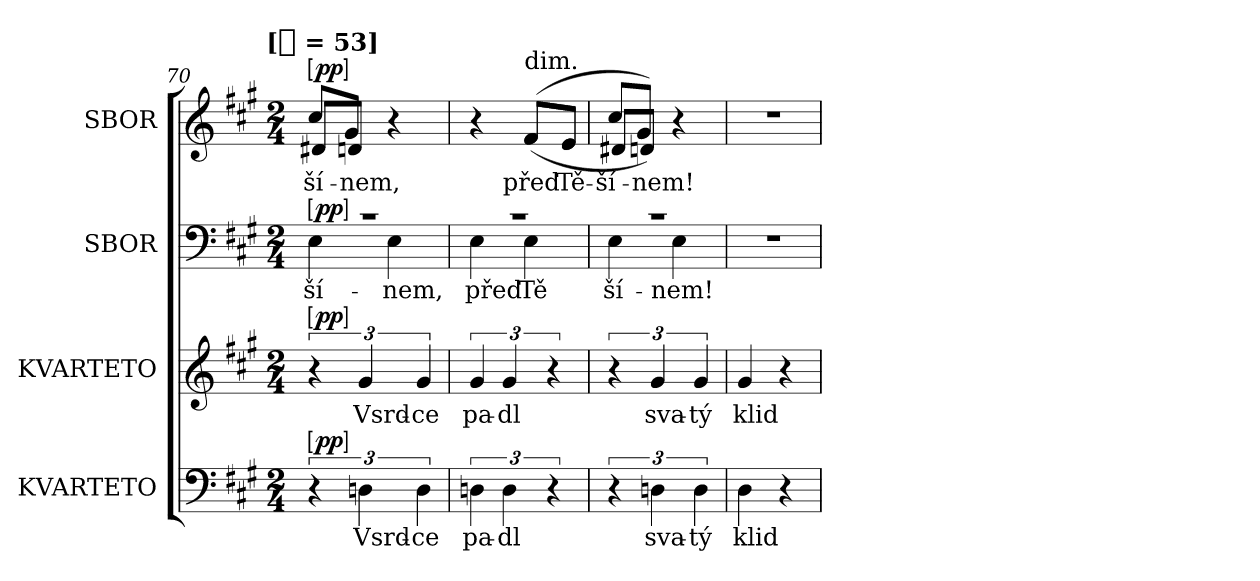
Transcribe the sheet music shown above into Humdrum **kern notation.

**kern	**text	**dynam	**kern	**text	**dynam	**kern	**text	**dynam	**kern	**text	**dynam
*part4	*part4	*part4	*part3	*part3	*part3	*part2	*part2	*part2	*part1	*part1	*part1
*staff4	*staff4	*staff4	*staff3	*staff3	*staff3	*staff2	*staff2	*staff2	*staff1	*staff1	*staff1
*I"KVARTETO	*	*	*I"KVARTETO	*	*	*I"SBOR	*	*	*I"SBOR	*	*
*I'K.	*	*	*I'K.	*	*	*I'S.	*	*	*I'S.	*	*
*clefF4	*	*	*clefG2	*	*	*clefF4	*	*	*clefG2	*	*
*k[f#c#g#]	*	*	*k[f#c#g#]	*	*	*k[f#c#g#]	*	*	*k[f#c#g#]	*	*
*A:	*	*	*A:	*	*	*A:	*	*	*A:	*	*
!!LO:TX:omd:t=[[quarter] = 53]
*M2/4	*	*	*M2/4	*	*	*M2/4	*	*	*M2/4	*	*
*MM53	*	*	*MM53	*	*	*MM53	*	*	*MM53	*	*
=70	=70	=70	=70	=70	=70	=70	=70	=70	=70	=70	=70
*	*	*	*	*	*	*^	*	*	*^	*	*
!	!	!LO:DY:a:ed=brack	!	!	!LO:DY:a:ed=brack	!	!	!	!LO:DY:a:ed=brack	!	!	!	!LO:DY:a:ed=brack
6r	.	pp	6r	.	pp	2rc	4E	ší-	pp	8cc#/L	8d#X/L	ší-	pp
.	.	.	.	.	.	.	.	.	.	8g#/J	8dn/J	-nem,	.
6Dn	Vsrd-	.	6g#	Vsrd-	.	.	.	.	.	.	.	.	.
.	.	.	.	.	.	.	4E	nem,	.	4r	4ryy	.	.
6D	-ce	.	6g#	-ce	.	.	.	.	.	.	.	.	.
=71	=71	=71	=71	=71	=71	=71	=71	=71	=71	=71	=71	=71	=71
6Dn	pa-	.	6g#	pa-	.	2rc	4E	před	.	4r	4ryy	.	.
6D	-dl	.	6g#	-dl	.	.	.	.	.	.	.	.	.
!	!	!	!	!	!	!	!	!	!	!LO:TX:a:t=dim.	!	!	!
.	.	.	.	.	.	.	4E	Tě	.	(8f#/L	(8f#/L	před	.
6r	.	.	6r	.	.	.	.	.	.	.	.	.	.
.	.	.	.	.	.	.	.	.	.	8e/J	8e/J	Tě-	.
=72	=72	=72	=72	=72	=72	=72	=72	=72	=72	=72	=72	=72	=72
6r	.	.	6r	.	.	2rc	4E	-ší-	.	8cc#/L	8d#X/L	-ší-	.
.	.	.	.	.	.	.	.	.	.	8g#/J)	8dn/J)	-nem!	.
6Dn	sva-	.	6g#	sva-	.	.	.	.	.	.	.	.	.
.	.	.	.	.	.	.	4E	nem!	.	4r	4ryy	.	.
6D	-tý	.	6g#	-tý	.	.	.	.	.	.	.	.	.
*	*	*	*	*	*	*v	*v	*	*	*	*	*	*
*	*	*	*	*	*	*	*	*	*v	*v	*	*
=73	=73	=73	=73	=73	=73	=73	=73	=73	=73	=73	=73
4D	klid	.	4g#	klid	.	2r	.	.	2r	.	.
4r	.	.	4r	.	.	.	.	.	.	.	.
=	=	=	=	=	=	=	=	=	=	=	=
*-	*-	*-	*-	*-	*-	*-	*-	*-	*-	*-	*-
